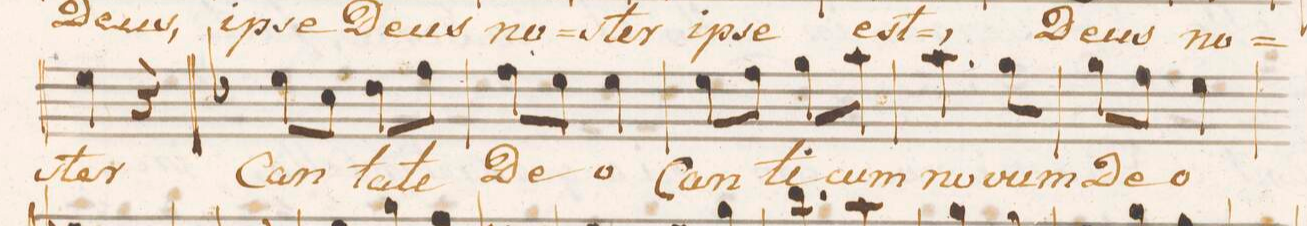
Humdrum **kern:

**kern	**text
*I"Soprano.	*
*clefC1	*
*k[]	*
*M2/4	*
4cc\	-ster
4r	.
=60||	=60||
*k[b-]	*
8cc\L	Can-
8a\J	.
8b-\L	-ta-
8dd\J	-te
=61	=61
8dd\L	De-
8cc\J	.
4cc\	-o
=62	=62
8cc\L	Can-
8dd\J	.
8ee\L	-ti-
8ff\J	-cum
=63	=63
4.ff\	no-
8ee\	-vum
=64	=64
8ee\L	De-
8dd\J	.
4cc\	-o
=65	=65
*-	*-
